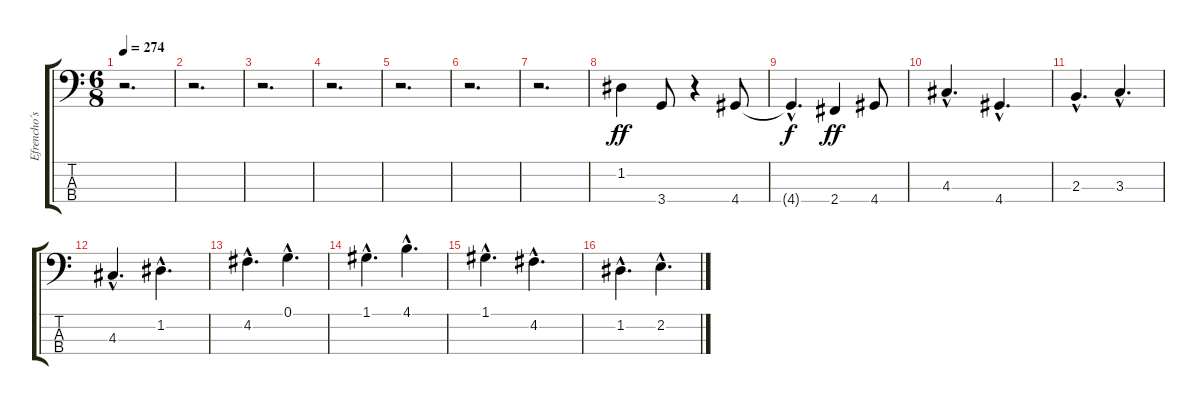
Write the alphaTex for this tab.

\track ("Efrencho´s Al Bajo" "Efrencho´s") {instrument acousticbass}
\staff {score tabs}
\tuning (G2 D2 A1 E1) {hide}
\ts (6 8)
\tempo 274
\clef f4
\ks c
r.2{d dy ff} |
r.2{d} |
r.2{d} |
r.2{d} |
r.2{d} |
r.2{d} |
r.2{d} |
1.2.4 3.4.8 r.4 4.4.8 |
4.4{hac t}.4{d dy f} 2.4.4{dy ff} 4.4.8 |
4.3{hac}.4{d} 4.4{hac}.4{d} |
2.3{hac}.4{d} 3.3{hac}.4{d} |
4.3{hac}.4{d} 1.2{hac}.4{d} |
4.2{hac}.4{d} 0.1{hac}.4{d} |
1.1{hac}.4{d} 4.1{hac}.4{d} |
1.1{hac}.4{d} 4.2{hac}.4{d} |
1.2{hac}.4{d} 2.2{hac}.4{d}
